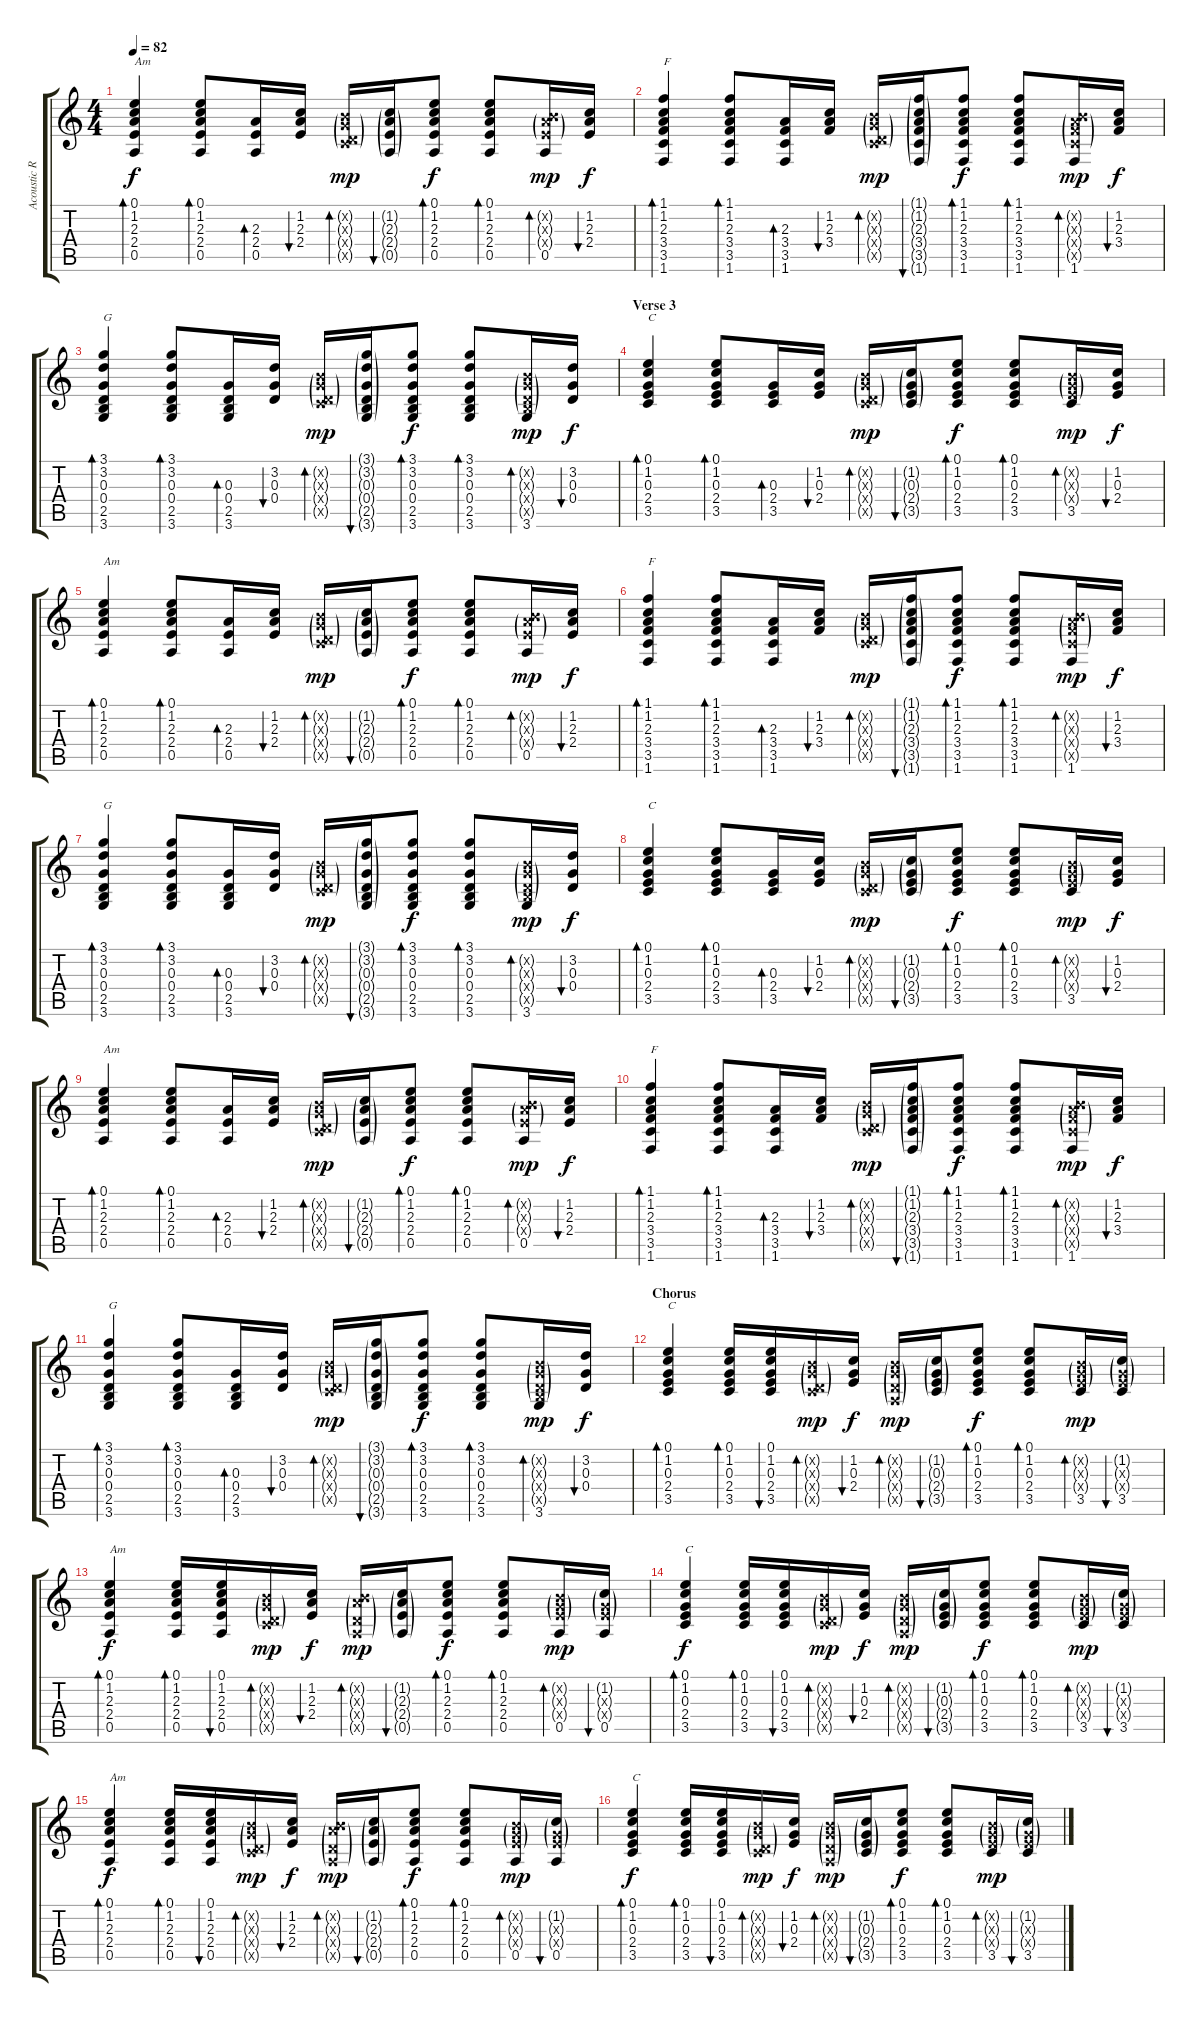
\track ("Acoustic Rythm" "Acoustic R") {instrument acousticguitarsteel}
\staff {score tabs}
\tuning (E4 B3 G3 D3 A2 E2) {hide}
\ts (4 4)
\tempo 82
\clef g2
\ks c
(0.1 1.2 2.3 2.4 0.5).4{bd 60 txt "Am" dy f} (0.1 1.2 2.3 2.4 0.5).8{bd 60} (2.3 2.4 0.5).16{bd 60} (1.2 2.3 2.4).16{bu 60} (0.2{g x} 0.3{g x} 0.4{g x} 3.5{g x}).16{bd 60 dy mp} (1.2{g} 2.3{g} 2.4{g} 0.5{g}).16{bu 60} (0.1 1.2 2.3 2.4 0.5).8{bd 60 dy f} (0.1 1.2 2.3 2.4 0.5).8{bd 60} (0.2{g x} 2.3{g x} 2.4{g x} 0.5).16{bd 60 dy mp} (1.2 2.3 2.4).16{bu 60 dy f} |
(1.1 1.2 2.3 3.4 3.5 1.6).4{bd 60 txt "F"} (1.1 1.2 2.3 3.4 3.5 1.6).8{bd 60} (2.3 3.4 3.5 1.6).16{bd 60} (1.2 2.3 3.4).16{bu 60} (0.2{g x} 0.3{g x} 0.4{g x} 3.5{g x}).16{bd 60 dy mp} (1.1{g} 1.2{g} 2.3{g} 3.4{g} 3.5{g} 1.6{g}).16{bu 60} (1.1 1.2 2.3 3.4 3.5 1.6).8{bd 60 dy f} (1.1 1.2 2.3 3.4 3.5 1.6).8{bd 60} (0.2{g x} 2.3{g x} 3.4{g x} 3.5{g x} 1.6).16{bd 60 dy mp} (1.2 2.3 3.4).16{bu 60 dy f} |
(3.1 3.2 0.3 0.4 2.5 3.6).4{bd 60 txt "G"} (3.1 3.2 0.3 0.4 2.5 3.6).8{bd 60} (0.3 0.4 2.5 3.6).16{bd 60} (3.2 0.3 0.4).16{bu 60} (0.2{g x} 0.3{g x} 0.4{g x} 3.5{g x}).16{bd 60 dy mp} (3.1{g} 3.2{g} 0.3{g} 0.4{g} 2.5{g} 3.6{g}).16{bu 60} (3.1 3.2 0.3 0.4 2.5 3.6).8{bd 60 dy f} (3.1 3.2 0.3 0.4 2.5 3.6).8{bd 60} (0.2{g x} 0.3{g x} 0.4{g x} 2.5{g x} 3.6).16{bd 60 dy mp} (3.2 0.3 0.4).16{bu 60 dy f} |
\section ("" "Verse 3")
(0.1 1.2 0.3 2.4 3.5).4{bd 60 txt "C"} (0.1 1.2 0.3 2.4 3.5).8{bd 60} (0.3 2.4 3.5).16{bd 60} (1.2 0.3 2.4).16{bu 60} (0.2{g x} 0.3{g x} 0.4{g x} 3.5{g x}).16{bd 60 dy mp} (1.2{g} 0.3{g} 2.4{g} 3.5{g}).16{bu 60} (0.1 1.2 0.3 2.4 3.5).8{bd 60 dy f} (0.1 1.2 0.3 2.4 3.5).8{bd 60} (0.2{g x} 0.3{g x} 2.4{g x} 3.5).16{bd 60 dy mp} (1.2 0.3 2.4).16{bu 60 dy f} |
(0.1 1.2 2.3 2.4 0.5).4{bd 60 txt "Am"} (0.1 1.2 2.3 2.4 0.5).8{bd 60} (2.3 2.4 0.5).16{bd 60} (1.2 2.3 2.4).16{bu 60} (0.2{g x} 0.3{g x} 0.4{g x} 3.5{g x}).16{bd 60 dy mp} (1.2{g} 2.3{g} 2.4{g} 0.5{g}).16{bu 60} (0.1 1.2 2.3 2.4 0.5).8{bd 60 dy f} (0.1 1.2 2.3 2.4 0.5).8{bd 60} (0.2{g x} 2.3{g x} 2.4{g x} 0.5).16{bd 60 dy mp} (1.2 2.3 2.4).16{bu 60 dy f} |
(1.1 1.2 2.3 3.4 3.5 1.6).4{bd 60 txt "F"} (1.1 1.2 2.3 3.4 3.5 1.6).8{bd 60} (2.3 3.4 3.5 1.6).16{bd 60} (1.2 2.3 3.4).16{bu 60} (0.2{g x} 0.3{g x} 0.4{g x} 3.5{g x}).16{bd 60 dy mp} (1.1{g} 1.2{g} 2.3{g} 3.4{g} 3.5{g} 1.6{g}).16{bu 60} (1.1 1.2 2.3 3.4 3.5 1.6).8{bd 60 dy f} (1.1 1.2 2.3 3.4 3.5 1.6).8{bd 60} (0.2{g x} 2.3{g x} 3.4{g x} 3.5{g x} 1.6).16{bd 60 dy mp} (1.2 2.3 3.4).16{bu 60 dy f} |
(3.1 3.2 0.3 0.4 2.5 3.6).4{bd 60 txt "G"} (3.1 3.2 0.3 0.4 2.5 3.6).8{bd 60} (0.3 0.4 2.5 3.6).16{bd 60} (3.2 0.3 0.4).16{bu 60} (0.2{g x} 0.3{g x} 0.4{g x} 3.5{g x}).16{bd 60 dy mp} (3.1{g} 3.2{g} 0.3{g} 0.4{g} 2.5{g} 3.6{g}).16{bu 60} (3.1 3.2 0.3 0.4 2.5 3.6).8{bd 60 dy f} (3.1 3.2 0.3 0.4 2.5 3.6).8{bd 60} (0.2{g x} 0.3{g x} 0.4{g x} 2.5{g x} 3.6).16{bd 60 dy mp} (3.2 0.3 0.4).16{bu 60 dy f} |
(0.1 1.2 0.3 2.4 3.5).4{bd 60 txt "C"} (0.1 1.2 0.3 2.4 3.5).8{bd 60} (0.3 2.4 3.5).16{bd 60} (1.2 0.3 2.4).16{bu 60} (0.2{g x} 0.3{g x} 0.4{g x} 3.5{g x}).16{bd 60 dy mp} (1.2{g} 0.3{g} 2.4{g} 3.5{g}).16{bu 60} (0.1 1.2 0.3 2.4 3.5).8{bd 60 dy f} (0.1 1.2 0.3 2.4 3.5).8{bd 60} (0.2{g x} 0.3{g x} 2.4{g x} 3.5).16{bd 60 dy mp} (1.2 0.3 2.4).16{bu 60 dy f} |
(0.1 1.2 2.3 2.4 0.5).4{bd 60 txt "Am"} (0.1 1.2 2.3 2.4 0.5).8{bd 60} (2.3 2.4 0.5).16{bd 60} (1.2 2.3 2.4).16{bu 60} (0.2{g x} 0.3{g x} 0.4{g x} 3.5{g x}).16{bd 60 dy mp} (1.2{g} 2.3{g} 2.4{g} 0.5{g}).16{bu 60} (0.1 1.2 2.3 2.4 0.5).8{bd 60 dy f} (0.1 1.2 2.3 2.4 0.5).8{bd 60} (0.2{g x} 2.3{g x} 2.4{g x} 0.5).16{bd 60 dy mp} (1.2 2.3 2.4).16{bu 60 dy f} |
(1.1 1.2 2.3 3.4 3.5 1.6).4{bd 60 txt "F"} (1.1 1.2 2.3 3.4 3.5 1.6).8{bd 60} (2.3 3.4 3.5 1.6).16{bd 60} (1.2 2.3 3.4).16{bu 60} (0.2{g x} 0.3{g x} 0.4{g x} 3.5{g x}).16{bd 60 dy mp} (1.1{g} 1.2{g} 2.3{g} 3.4{g} 3.5{g} 1.6{g}).16{bu 60} (1.1 1.2 2.3 3.4 3.5 1.6).8{bd 60 dy f} (1.1 1.2 2.3 3.4 3.5 1.6).8{bd 60} (0.2{g x} 2.3{g x} 3.4{g x} 3.5{g x} 1.6).16{bd 60 dy mp} (1.2 2.3 3.4).16{bu 60 dy f} |
(3.1 3.2 0.3 0.4 2.5 3.6).4{bd 60 txt "G"} (3.1 3.2 0.3 0.4 2.5 3.6).8{bd 60} (0.3 0.4 2.5 3.6).16{bd 60} (3.2 0.3 0.4).16{bu 60} (0.2{g x} 0.3{g x} 0.4{g x} 3.5{g x}).16{bd 60 dy mp} (3.1{g} 3.2{g} 0.3{g} 0.4{g} 2.5{g} 3.6{g}).16{bu 60} (3.1 3.2 0.3 0.4 2.5 3.6).8{bd 60 dy f} (3.1 3.2 0.3 0.4 2.5 3.6).8{bd 60} (0.2{g x} 0.3{g x} 0.4{g x} 2.5{g x} 3.6).16{bd 60 dy mp} (3.2 0.3 0.4).16{bu 60 dy f} |
\section ("" "Chorus")
(0.1 1.2 0.3 2.4 3.5).4{bd 60 txt "C"} (0.1 1.2 0.3 2.4 3.5).16{bd 60} (0.1 1.2 0.3 2.4 3.5).16{bu 60} (0.2{g x} 0.3{g x} 0.4{g x} 3.5{g x}).16{bd 60 dy mp} (1.2 0.3 2.4).16{bu 60 dy f} (0.2{g x} 0.3{g x} 0.4{g x} 0.5{g x}).16{bd 60 dy mp} (1.2{g} 0.3{g} 2.4{g} 3.5{g}).16{bu 60} (0.1 1.2 0.3 2.4 3.5).8{bd 60 dy f} (0.1 1.2 0.3 2.4 3.5).8{bd 60} (0.2{g x} 0.3{g x} 2.4{g x} 3.5).16{bd 60 dy mp} (1.2{g} 0.3{g x} 2.4{g x} 3.5).16{bu 60} |
(0.1 1.2 2.3 2.4 0.5).4{bd 60 txt "Am" dy f} (0.1 1.2 2.3 2.4 0.5).16{bd 60} (0.1 1.2 2.3 2.4 0.5).16{bu 60} (0.2{g x} 0.3{g x} 0.4{g x} 3.5{g x}).16{bd 60 dy mp} (1.2 2.3 2.4).16{bu 60 dy f} (0.2{g x} 2.3{g x} 0.4{g x} 0.5{g x}).16{bd 60 dy mp} (1.2{g} 2.3{g} 2.4{g} 0.5{g}).16{bu 60} (0.1 1.2 2.3 2.4 0.5).8{bd 60 dy f} (0.1 1.2 2.3 2.4 0.5).8{bd 60} (0.2{g x} 0.3{g x} 2.4{g x} 0.5).16{bd 60 dy mp} (1.2{g} 0.3{g x} 2.4{g x} 0.5).16{bu 60} |
(0.1 1.2 0.3 2.4 3.5).4{bd 60 txt "C" dy f} (0.1 1.2 0.3 2.4 3.5).16{bd 60} (0.1 1.2 0.3 2.4 3.5).16{bu 60} (0.2{g x} 0.3{g x} 0.4{g x} 3.5{g x}).16{bd 60 dy mp} (1.2 0.3 2.4).16{bu 60 dy f} (0.2{g x} 0.3{g x} 0.4{g x} 0.5{g x}).16{bd 60 dy mp} (1.2{g} 0.3{g} 2.4{g} 3.5{g}).16{bu 60} (0.1 1.2 0.3 2.4 3.5).8{bd 60 dy f} (0.1 1.2 0.3 2.4 3.5).8{bd 60} (0.2{g x} 0.3{g x} 2.4{g x} 3.5).16{bd 60 dy mp} (1.2{g} 0.3{g x} 2.4{g x} 3.5).16{bu 60} |
(0.1 1.2 2.3 2.4 0.5).4{bd 60 txt "Am" dy f} (0.1 1.2 2.3 2.4 0.5).16{bd 60} (0.1 1.2 2.3 2.4 0.5).16{bu 60} (0.2{g x} 0.3{g x} 0.4{g x} 3.5{g x}).16{bd 60 dy mp} (1.2 2.3 2.4).16{bu 60 dy f} (0.2{g x} 2.3{g x} 0.4{g x} 0.5{g x}).16{bd 60 dy mp} (1.2{g} 2.3{g} 2.4{g} 0.5{g}).16{bu 60} (0.1 1.2 2.3 2.4 0.5).8{bd 60 dy f} (0.1 1.2 2.3 2.4 0.5).8{bd 60} (0.2{g x} 0.3{g x} 2.4{g x} 0.5).16{bd 60 dy mp} (1.2{g} 0.3{g x} 2.4{g x} 0.5).16{bu 60} |
(0.1 1.2 0.3 2.4 3.5).4{bd 60 txt "C" dy f} (0.1 1.2 0.3 2.4 3.5).16{bd 60} (0.1 1.2 0.3 2.4 3.5).16{bu 60} (0.2{g x} 0.3{g x} 0.4{g x} 3.5{g x}).16{bd 60 dy mp} (1.2 0.3 2.4).16{bu 60 dy f} (0.2{g x} 0.3{g x} 0.4{g x} 0.5{g x}).16{bd 60 dy mp} (1.2{g} 0.3{g} 2.4{g} 3.5{g}).16{bu 60} (0.1 1.2 0.3 2.4 3.5).8{bd 60 dy f} (0.1 1.2 0.3 2.4 3.5).8{bd 60} (0.2{g x} 0.3{g x} 2.4{g x} 3.5).16{bd 60 dy mp} (1.2{g} 0.3{g x} 2.4{g x} 3.5).16{bu 60}
